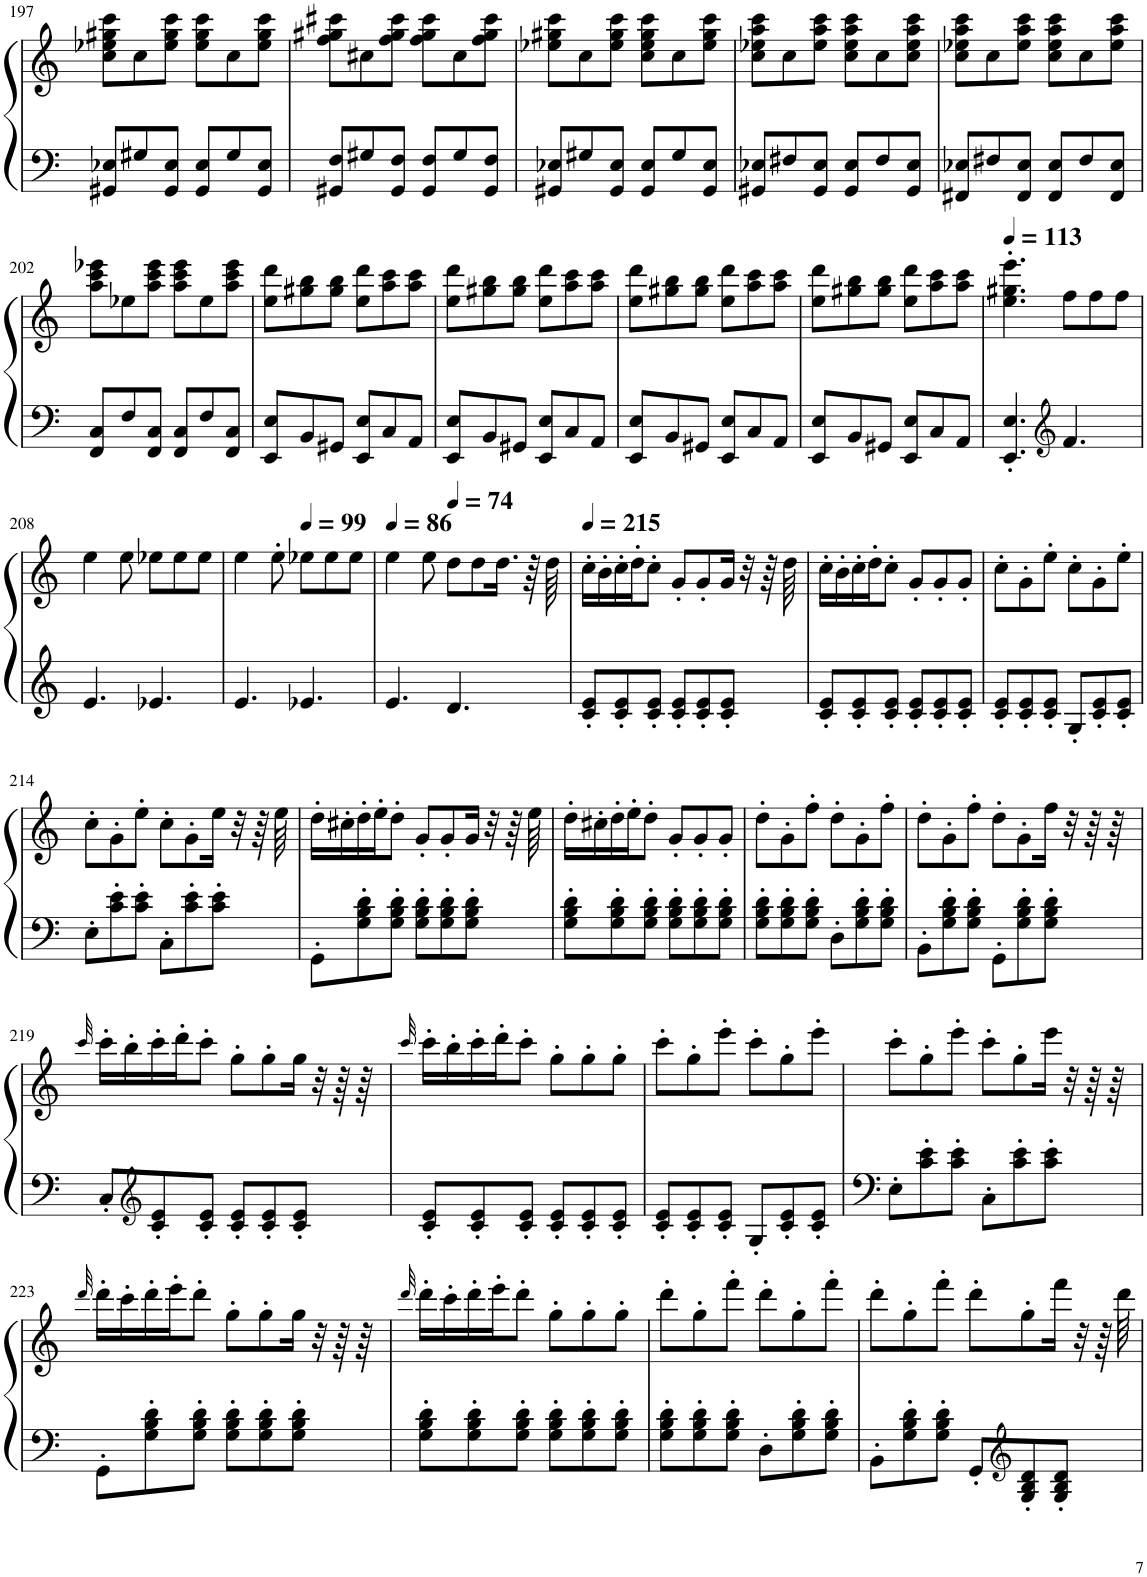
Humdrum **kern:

**kern	**kern
*part1	*part1
*staff2	*staff1
*I"Piano, Addictive Keys 01	*
*I'Pno.	*
!!LO:PB:g=z
*clefF4	*clefF4
*k[]	*k[]
*M6/8	*M6/8
=197	=197
8GG#X/ 8E-X/L	8cc\ 8ee-X\ 8gg#X\ 8ccc\L
8G#X/	8cc\
8GG#/ 8E-/J	8ee-\ 8gg#\ 8ccc\J
8GG#/ 8E-/L	8ee-\ 8gg#\ 8ccc\L
8G#/	8cc\
8GG#/ 8E-/J	8ee-\ 8gg#\ 8ccc\J
=198	=198
8GG#X/ 8F/L	8ff\ 8gg#X\ 8ccc#X\L
8G#X/	8cc#X\
8GG#/ 8F/J	8ff\ 8gg#\ 8ccc#\J
8GG#/ 8F/L	8ff\ 8gg#\ 8ccc#\L
8G#/	8cc#\
8GG#/ 8F/J	8ff\ 8gg#\ 8ccc#\J
=199	=199
8GG#X/ 8E-X/L	8ee-X\ 8gg#X\ 8ccc\L
8G#X/	8cc\
8GG#/ 8E-/J	8ee-\ 8gg#\ 8ccc\J
8GG#/ 8E-/L	8cc\ 8ee-\ 8gg#\ 8ccc\L
8G#/	8cc\
8GG#/ 8E-/J	8ee-\ 8gg#\ 8ccc\J
=200	=200
8GG#X/ 8E-X/L	8cc\ 8ee-X\ 8aa\ 8ccc\L
8F#X/	8cc\
8GG#/ 8E-/J	8ee-\ 8aa\ 8ccc\J
8GG#/ 8E-/L	8cc\ 8ee-\ 8aa\ 8ccc\L
8F#/	8cc\
8GG#/ 8E-/J	8cc\ 8ee-\ 8aa\ 8ccc\J
=201	=201
8FF#X/ 8E-X/L	8cc\ 8ee-X\ 8aa\ 8ccc\L
8F#X/	8cc\
8FF#/ 8E-/J	8ee-\ 8aa\ 8ccc\J
8FF#/ 8E-/L	8cc\ 8ee-\ 8aa\ 8ccc\L
8F#/	8cc\
8FF#/ 8E-/J	8ee-\ 8aa\ 8ccc\J
!!LO:LB:g=z
=202	=202
8FF/ 8C/L	8aa\ 8ccc\ 8eee-X\L
8F/	8ee-X\
8FF/ 8C/J	8aa\ 8ccc\ 8eee-\J
8FF/ 8C/L	8aa\ 8ccc\ 8eee-\L
8F/	8ee-\
8FF/ 8C/J	8aa\ 8ccc\ 8eee-\J
=203	=203
8EE/ 8E/L	8ee\ 8ddd\L
8BB/	8gg#X\ 8bb\
8GG#X/J	8gg#\ 8bb\J
8EE/ 8E/L	8ee\ 8ddd\L
8C/	8aa\ 8ccc\
8AA/J	8aa\ 8ccc\J
=204	=204
8EE/ 8E/L	8ee\ 8ddd\L
8BB/	8gg#X\ 8bb\
8GG#X/J	8gg#\ 8bb\J
8EE/ 8E/L	8ee\ 8ddd\L
8C/	8aa\ 8ccc\
8AA/J	8aa\ 8ccc\J
=205	=205
8EE/ 8E/L	8ee\ 8ddd\L
8BB/	8gg#X\ 8bb\
8GG#X/J	8gg#\ 8bb\J
8EE/ 8E/L	8ee\ 8ddd\L
8C/	8aa\ 8ccc\
8AA/J	8aa\ 8ccc\J
=206	=206
8EE/ 8E/L	8ee\ 8ddd\L
8BB/	8gg#X\ 8bb\
8GG#X/J	8gg#\ 8bb\J
8EE/ 8E/L	8ee\ 8ddd\L
8C/	8aa\ 8ccc\
8AA/J	8aa\ 8ccc\J
=207	=207
*	*MM113
4.EE/' 4.E/'	4.ee\' 4.gg#X\' 4.eee\'
*clefG2	*
4.f/	8ff\L
.	8ff\
.	8ff\J
!!LO:LB:g=z
=208	=208
4.e/	4ee\
.	8ee\
4.e-X/	8ee-X\L
.	8ee-\
.	8ee-\J
=209	=209
4.e/	4ee\
.	8ee'\
*	*MM99
4.e-X/	8ee-X\L
.	8ee-\
.	8ee-\J
=210	=210
*	*MM86
4.e/	4ee\
.	8ee\
*	*MM74
4.d/	8dd\L
.	8dd\
.	16.dd\Jk
.	64r
.	64dd\
=211	=211
*	*MM215
8c/' 8e/'L	16cc'\LL
.	16b'\
8c/' 8e/'	16cc'\
.	16dd'\J
8c/' 8e/'J	8cc'\J
8c/' 8e/'L	8g'/L
8c/' 8e/'	8g'/
8c/' 8e/'J	16g/Jk
.	32r
.	64r
.	64dd\
=212	=212
8c/' 8e/'L	16cc'\LL
.	16b'\
8c/' 8e/'	16cc'\
.	16dd'\J
8c/' 8e/'J	8cc'\J
8c/' 8e/'L	8g'/L
8c/' 8e/'	8g'/
8c/' 8e/'J	8g'/J
=213	=213
8c/' 8e/'L	8cc'\L
8c/' 8e/'	8g'\
8c/' 8e/'J	8ee'\J
8G'/L	8cc'\L
8c/' 8e/'	8g'\
8c/' 8e/'J	8ee'\J
!!LO:LB:g=z
=214	=214
8E'\L	8cc'\L
8c\' 8e\'	8g'\
8c\' 8e\'J	8ee'\J
8C'\L	8cc'\L
8c\' 8e\'	8g'\
8c\' 8e\'J	16ee\Jk
.	32r
.	64r
.	64ee\
=215	=215
8GG'\L	16dd'\LL
.	16cc#X'\
8G\' 8B\' 8d\'	16dd'\
.	16ee'\J
8G\' 8B\' 8d\'J	8dd'\J
8G\' 8B\' 8d\'L	8g'/L
8G\' 8B\' 8d\'	8g'/
8G\' 8B\' 8d\'J	16g/Jk
.	32r
.	64r
.	64ee\
=216	=216
8G\' 8B\' 8d\'L	16dd'\LL
.	16cc#X'\
8G\' 8B\' 8d\'	16dd'\
.	16ee'\J
8G\' 8B\' 8d\'J	8dd'\J
8G\' 8B\' 8d\'L	8g'/L
8G\' 8B\' 8d\'	8g'/
8G\' 8B\' 8d\'J	8g'/J
=217	=217
8G\' 8B\' 8d\'L	8dd'\L
8G\' 8B\' 8d\'	8g'\
8G\' 8B\' 8d\'J	8ff'\J
8D'\L	8dd'\L
8G\' 8B\' 8d\'	8g'\
8G\' 8B\' 8d\'J	8ff'\J
=218	=218
8BB'\L	8dd'\L
8G\' 8B\' 8d\'	8g'\
8G\' 8B\' 8d\'J	8ff'\J
8GG'\L	8dd'\L
8G\' 8B\' 8d\'	8g'\
8G\' 8B\' 8d\'J	16ff\Jk
.	32r
.	64r
.	64r
!!LO:LB:g=z
=219	=219
.	32qccc/
8C'/L	16ccc'\LL
.	16bb'\
*clefG2	*
8c/' 8e/'	16ccc'\
.	16ddd'\J
8c/' 8e/'J	8ccc'\J
8c/' 8e/'L	8gg'\L
8c/' 8e/'	8gg'\
8c/' 8e/'J	16gg\Jk
.	32r
.	64r
.	64r
=220	=220
.	32qccc/
8c/' 8e/'L	16ccc'\LL
.	16bb'\
8c/' 8e/'	16ccc'\
.	16ddd'\J
8c/' 8e/'J	8ccc'\J
8c/' 8e/'L	8gg'\L
8c/' 8e/'	8gg'\
8c/' 8e/'J	8gg'\J
=221	=221
8c/' 8e/'L	8ccc'\L
8c/' 8e/'	8gg'\
8c/' 8e/'J	8eee'\J
8G'/L	8ccc'\L
8c/' 8e/'	8gg'\
8c/' 8e/'J	8eee'\J
=222	=222
8E'\L	8ccc'\L
8c\' 8e\'	8gg'\
8c\' 8e\'J	8eee'\J
8C'\L	8ccc'\L
8c\' 8e\'	8gg'\
8c\' 8e\'J	16eee\Jk
.	32r
.	64r
.	64r
!!LO:LB:g=z
=223	=223
.	32qddd/
8GG'\L	16ddd'\LL
.	16ccc'\
8G\' 8B\' 8d\'	16ddd'\
.	16eee'\J
8G\' 8B\' 8d\'J	8ddd'\J
8G\' 8B\' 8d\'L	8gg'\L
8G\' 8B\' 8d\'	8gg'\
8G\' 8B\' 8d\'J	16gg\Jk
.	32r
.	64r
.	64r
=224	=224
.	32qddd/
8G\' 8B\' 8d\'L	16ddd'\LL
.	16ccc'\
8G\' 8B\' 8d\'	16ddd'\
.	16eee'\J
8G\' 8B\' 8d\'J	8ddd'\J
8G\' 8B\' 8d\'L	8gg'\L
8G\' 8B\' 8d\'	8gg'\
8G\' 8B\' 8d\'J	8gg'\J
=225	=225
8G\' 8B\' 8d\'L	8ddd'\L
8G\' 8B\' 8d\'	8gg'\
8G\' 8B\' 8d\'J	8fff'\J
8D'\L	8ddd'\L
8G\' 8B\' 8d\'	8gg'\
8G\' 8B\' 8d\'J	8fff'\J
=226	=226
8BB'\L	8ddd'\L
8G\' 8B\' 8d\'	8gg'\
8G\' 8B\' 8d\'J	8fff'\J
8GG'/L	8ddd'\L
*clefG2	*
8G/' 8B/' 8d/'	8gg'\
8G/' 8B/' 8d/'J	16fff\Jk
.	32r
.	64r
.	64ddd\
=	=
*-	*-
